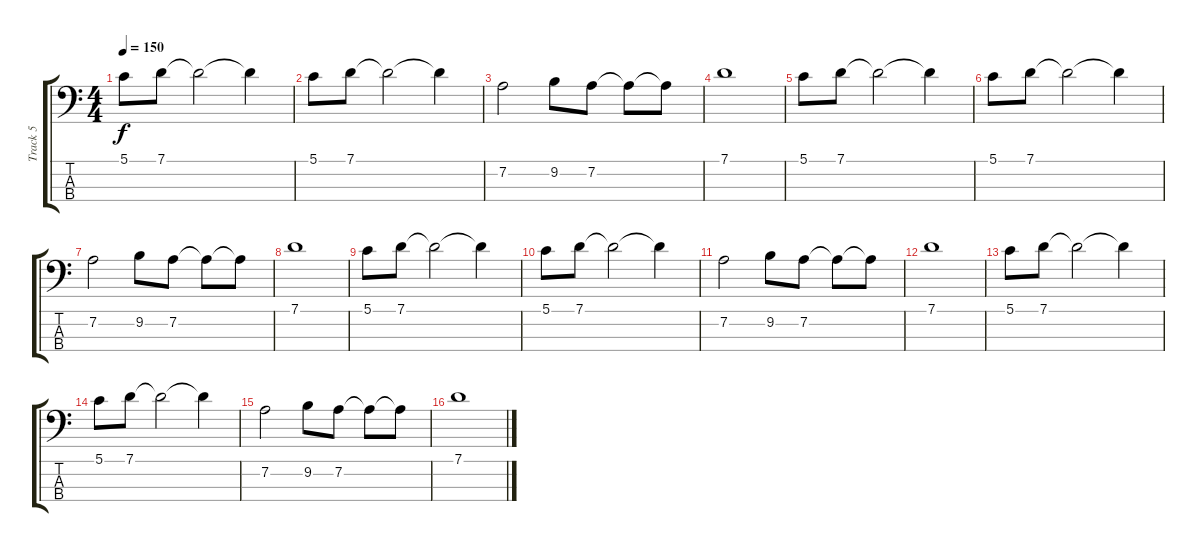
\track ("Track 5" "Track 5") {instrument electricbassfinger}
\staff {score tabs}
\tuning (G2 D2 A1 E1) {hide}
\ts (4 4)
\tempo 150
\clef f4
\ks c
5.1.8{dy f} 7.1.8 7.1{t}.2 7.1{t}.4 |
5.1.8 7.1.8 7.1{t}.2 7.1{t}.4 |
7.2.2 9.2.8 7.2.8 7.2{t}.8 7.2{t}.8 |
7.1.1 |
5.1.8 7.1.8 7.1{t}.2 7.1{t}.4 |
5.1.8 7.1.8 7.1{t}.2 7.1{t}.4 |
7.2.2 9.2.8 7.2.8 7.2{t}.8 7.2{t}.8 |
7.1.1 |
5.1.8 7.1.8 7.1{t}.2 7.1{t}.4 |
5.1.8 7.1.8 7.1{t}.2 7.1{t}.4 |
7.2.2 9.2.8 7.2.8 7.2{t}.8 7.2{t}.8 |
7.1.1 |
5.1.8 7.1.8 7.1{t}.2 7.1{t}.4 |
5.1.8 7.1.8 7.1{t}.2 7.1{t}.4 |
7.2.2 9.2.8 7.2.8 7.2{t}.8 7.2{t}.8 |
7.1.1
